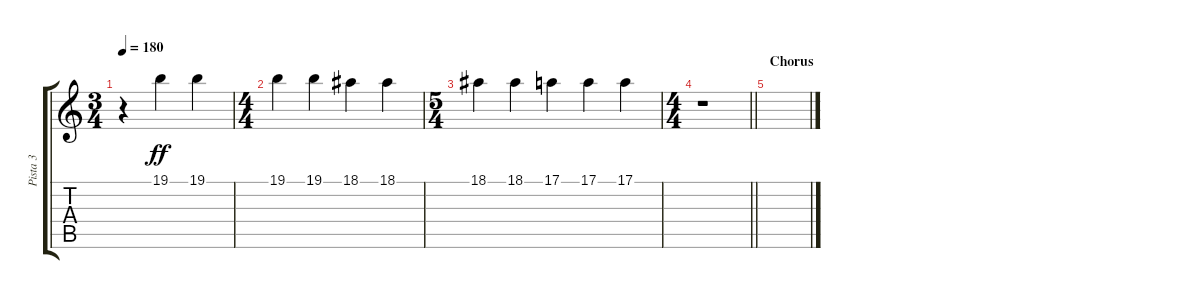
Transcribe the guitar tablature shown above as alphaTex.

\track ("Pista 3" "Pista 3") {instrument lead2sawtooth}
\staff {score tabs}
\tuning (E4 B3 G3 D3 A2 E2) {hide}
\ts (3 4)
\tempo 180
\clef g2
\ks c
r.4{dy ff} 19.1.4 19.1.4 |
\ts (4 4)
19.1.4 19.1.4 18.1.4 18.1.4 |
\ts (5 4)
18.1.4 18.1.4 17.1.4 17.1.4 17.1.4 |
\ts (4 4)
\barLineRight lightlight
r.1 |
\section ("" "Chorus")
